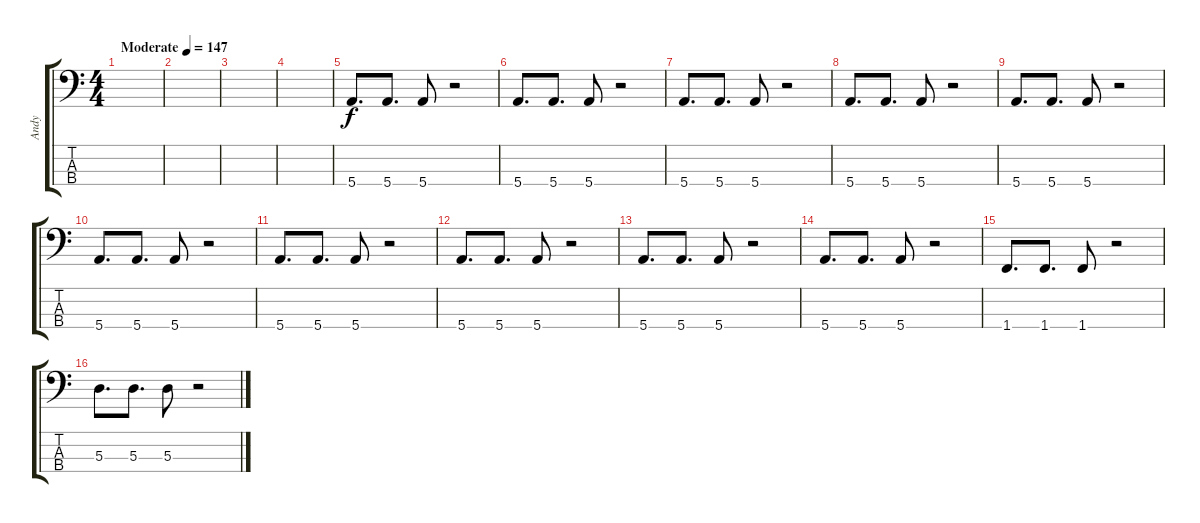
\track ("Andy" "Andy") {instrument electricbasspick}
\staff {score tabs}
\tuning (G2 D2 A1 E1) {hide}
\ts (4 4)
\tempo (147 "Moderate")
\clef f4
\ks c
|
|
|
|
5.4.8{d} 5.4.8{d} 5.4.8 r.2 |
5.4.8{d} 5.4.8{d} 5.4.8 r.2 |
5.4.8{d} 5.4.8{d} 5.4.8 r.2 |
5.4.8{d} 5.4.8{d} 5.4.8 r.2 |
5.4.8{d} 5.4.8{d} 5.4.8 r.2 |
5.4.8{d} 5.4.8{d} 5.4.8 r.2 |
5.4.8{d} 5.4.8{d} 5.4.8 r.2 |
5.4.8{d} 5.4.8{d} 5.4.8 r.2 |
5.4.8{d} 5.4.8{d} 5.4.8 r.2 |
5.4.8{d} 5.4.8{d} 5.4.8 r.2 |
1.4.8{d} 1.4.8{d} 1.4.8 r.2 |
5.3.8{d} 5.3.8{d} 5.3.8 r.2
